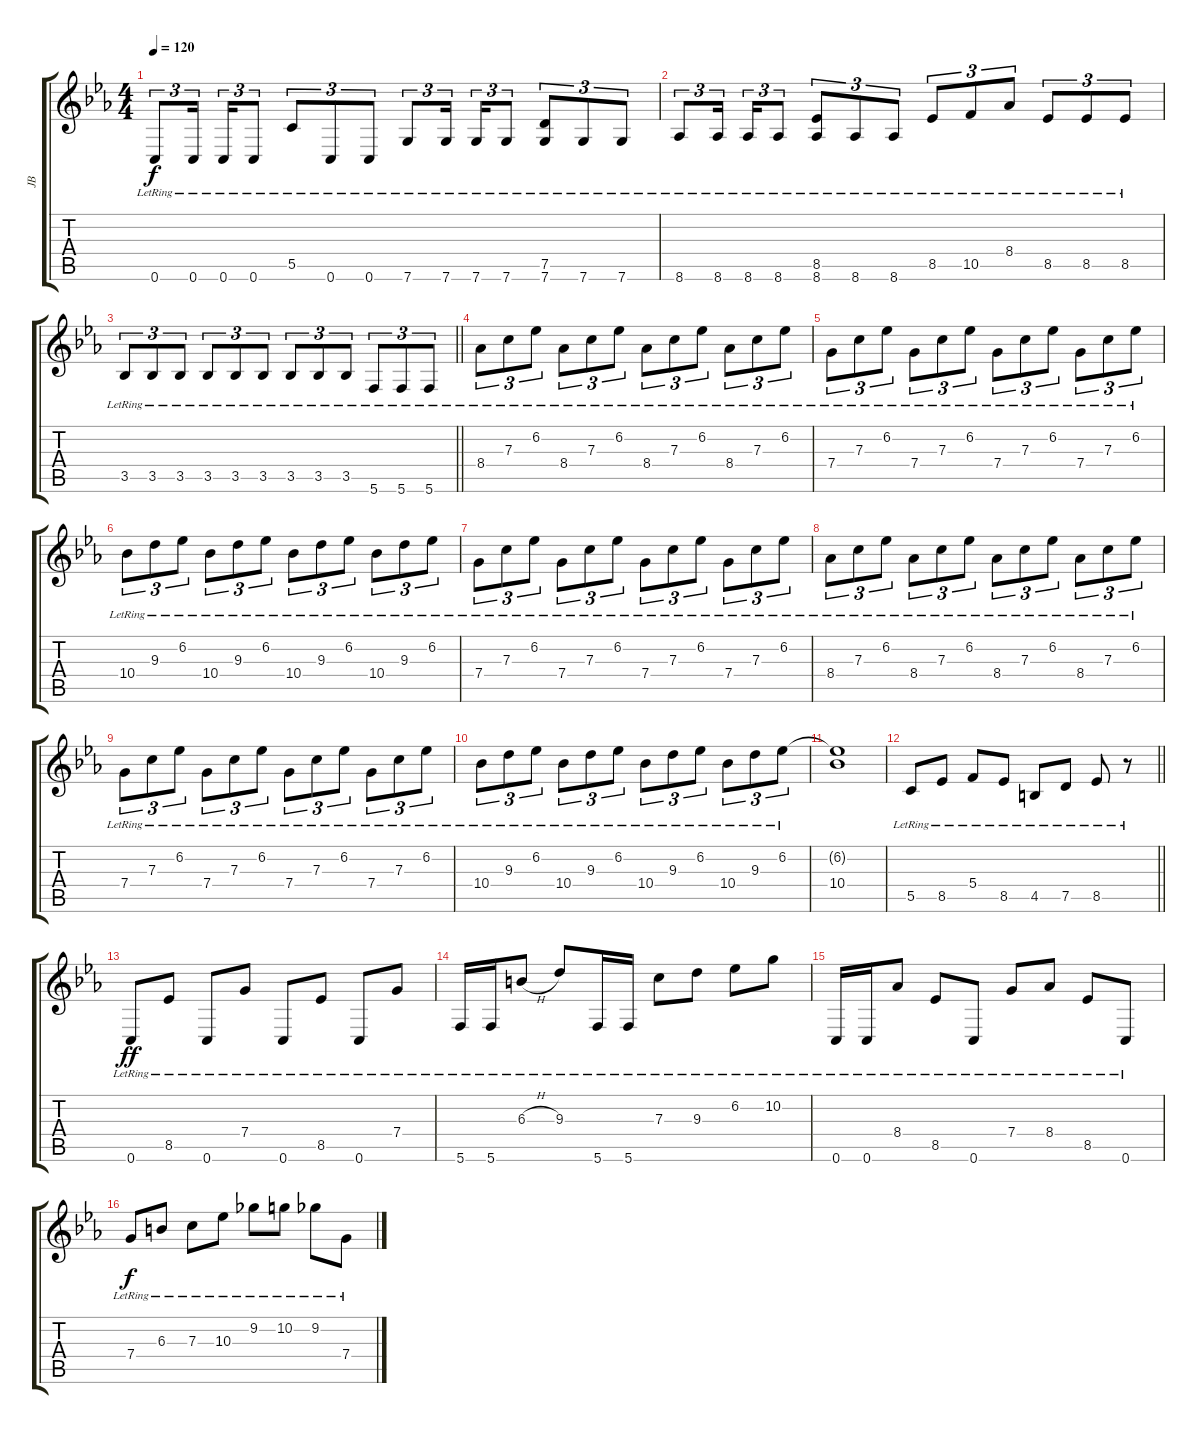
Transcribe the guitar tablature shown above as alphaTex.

\track ("JB" "JB") {instrument acousticguitarsteel}
\staff {score tabs}
\tuning (D4 A3 F3 C3 G2 C2) {hide}
\ts (4 4)
\tempo 120
\clef g2
\ks cminor
0.6{lr}.8{tu (3 2) dy f} 0.6{lr}.16{tu (3 2) beam splitsecondary} 0.6{lr}.16{tu (3 2)} 0.6{lr}.8{tu (3 2)} 5.5{lr}.8{tu (3 2)} 0.6{lr}.8{tu (3 2)} 0.6{lr}.8{tu (3 2)} 7.6{lr}.8{tu (3 2)} 7.6{lr}.16{tu (3 2) beam splitsecondary} 7.6{lr}.16{tu (3 2)} 7.6{lr}.8{tu (3 2)} (7.5{lr} 7.6{lr}).8{tu (3 2)} 7.6{lr}.8{tu (3 2)} 7.6{lr}.8{tu (3 2)} |
8.6{lr}.8{tu (3 2)} 8.6{lr}.16{tu (3 2) beam splitsecondary} 8.6{lr}.16{tu (3 2)} 8.6{lr}.8{tu (3 2)} (8.5{lr} 8.6{lr}).8{tu (3 2)} 8.6{lr}.8{tu (3 2)} 8.6{lr}.8{tu (3 2)} 8.5{lr}.8{tu (3 2)} 10.5{lr}.8{tu (3 2)} 8.4{lr}.8{tu (3 2)} 8.5{lr}.8{tu (3 2)} 8.5{lr}.8{tu (3 2)} 8.5{lr}.8{tu (3 2)} |
\barLineRight lightlight
3.5{lr}.8{tu (3 2)} 3.5{lr}.8{tu (3 2)} 3.5{lr}.8{tu (3 2)} 3.5{lr}.8{tu (3 2)} 3.5{lr}.8{tu (3 2)} 3.5{lr}.8{tu (3 2)} 3.5{lr}.8{tu (3 2)} 3.5{lr}.8{tu (3 2)} 3.5{lr}.8{tu (3 2)} 5.6{lr}.8{tu (3 2)} 5.6{lr}.8{tu (3 2)} 5.6{lr}.8{tu (3 2)} |
\section ("" "")
8.4{lr}.8{tu (3 2)} 7.3{lr}.8{tu (3 2)} 6.2{lr}.8{tu (3 2)} 8.4{lr}.8{tu (3 2)} 7.3{lr}.8{tu (3 2)} 6.2{lr}.8{tu (3 2)} 8.4{lr}.8{tu (3 2)} 7.3{lr}.8{tu (3 2)} 6.2{lr}.8{tu (3 2)} 8.4{lr}.8{tu (3 2)} 7.3{lr}.8{tu (3 2)} 6.2{lr}.8{tu (3 2)} |
7.4{lr}.8{tu (3 2)} 7.3{lr}.8{tu (3 2)} 6.2{lr}.8{tu (3 2)} 7.4{lr}.8{tu (3 2)} 7.3{lr}.8{tu (3 2)} 6.2{lr}.8{tu (3 2)} 7.4{lr}.8{tu (3 2)} 7.3{lr}.8{tu (3 2)} 6.2{lr}.8{tu (3 2)} 7.4{lr}.8{tu (3 2)} 7.3{lr}.8{tu (3 2)} 6.2{lr}.8{tu (3 2)} |
10.4{lr}.8{tu (3 2)} 9.3{lr}.8{tu (3 2)} 6.2{lr}.8{tu (3 2)} 10.4{lr}.8{tu (3 2)} 9.3{lr}.8{tu (3 2)} 6.2{lr}.8{tu (3 2)} 10.4{lr}.8{tu (3 2)} 9.3{lr}.8{tu (3 2)} 6.2{lr}.8{tu (3 2)} 10.4{lr}.8{tu (3 2)} 9.3{lr}.8{tu (3 2)} 6.2{lr}.8{tu (3 2)} |
7.4{lr}.8{tu (3 2)} 7.3{lr}.8{tu (3 2)} 6.2{lr}.8{tu (3 2)} 7.4{lr}.8{tu (3 2)} 7.3{lr}.8{tu (3 2)} 6.2{lr}.8{tu (3 2)} 7.4{lr}.8{tu (3 2)} 7.3{lr}.8{tu (3 2)} 6.2{lr}.8{tu (3 2)} 7.4{lr}.8{tu (3 2)} 7.3{lr}.8{tu (3 2)} 6.2{lr}.8{tu (3 2)} |
8.4{lr}.8{tu (3 2)} 7.3{lr}.8{tu (3 2)} 6.2{lr}.8{tu (3 2)} 8.4{lr}.8{tu (3 2)} 7.3{lr}.8{tu (3 2)} 6.2{lr}.8{tu (3 2)} 8.4{lr}.8{tu (3 2)} 7.3{lr}.8{tu (3 2)} 6.2{lr}.8{tu (3 2)} 8.4{lr}.8{tu (3 2)} 7.3{lr}.8{tu (3 2)} 6.2{lr}.8{tu (3 2)} |
7.4{lr}.8{tu (3 2)} 7.3{lr}.8{tu (3 2)} 6.2{lr}.8{tu (3 2)} 7.4{lr}.8{tu (3 2)} 7.3{lr}.8{tu (3 2)} 6.2{lr}.8{tu (3 2)} 7.4{lr}.8{tu (3 2)} 7.3{lr}.8{tu (3 2)} 6.2{lr}.8{tu (3 2)} 7.4{lr}.8{tu (3 2)} 7.3{lr}.8{tu (3 2)} 6.2{lr}.8{tu (3 2)} |
10.4{lr}.8{tu (3 2)} 9.3{lr}.8{tu (3 2)} 6.2{lr}.8{tu (3 2)} 10.4{lr}.8{tu (3 2)} 9.3{lr}.8{tu (3 2)} 6.2{lr}.8{tu (3 2)} 10.4{lr}.8{tu (3 2)} 9.3{lr}.8{tu (3 2)} 6.2{lr}.8{tu (3 2)} 10.4{lr}.8{tu (3 2)} 9.3{lr}.8{tu (3 2)} 6.2{lr}.8{tu (3 2)} |
(6.2{t} 10.4).1 |
\barLineRight lightlight
5.5{lr}.8 8.5{lr}.8 5.4{lr}.8 8.5{lr}.8 4.5{lr}.8 7.5{lr}.8 8.5{lr}.8 r.8 |
\section ("" "")
0.6{lr}.8{dy ff} 8.5{lr}.8 0.6{lr}.8 7.4{lr}.8 0.6{lr}.8 8.5{lr}.8 0.6{lr}.8 7.4{lr}.8 |
5.6{lr}.16 5.6{lr}.16 6.3{h lr}.8 9.3{lr}.8 5.6{lr}.16 5.6{lr}.16 7.3{lr}.8 9.3{lr}.8 6.2{lr}.8 10.2{lr}.8 |
0.6{lr}.16 0.6{lr}.16 8.4{lr}.8 8.5{lr}.8 0.6{lr}.8 7.4{lr}.8 8.4{lr}.8 8.5{lr}.8 0.6{lr}.8 |
7.4{lr}.8{dy f} 6.3{lr}.8 7.3{lr}.8 10.3{lr}.8 9.2{lr}.8 10.2{lr}.8 9.2{lr}.8 7.4{lr}.8
